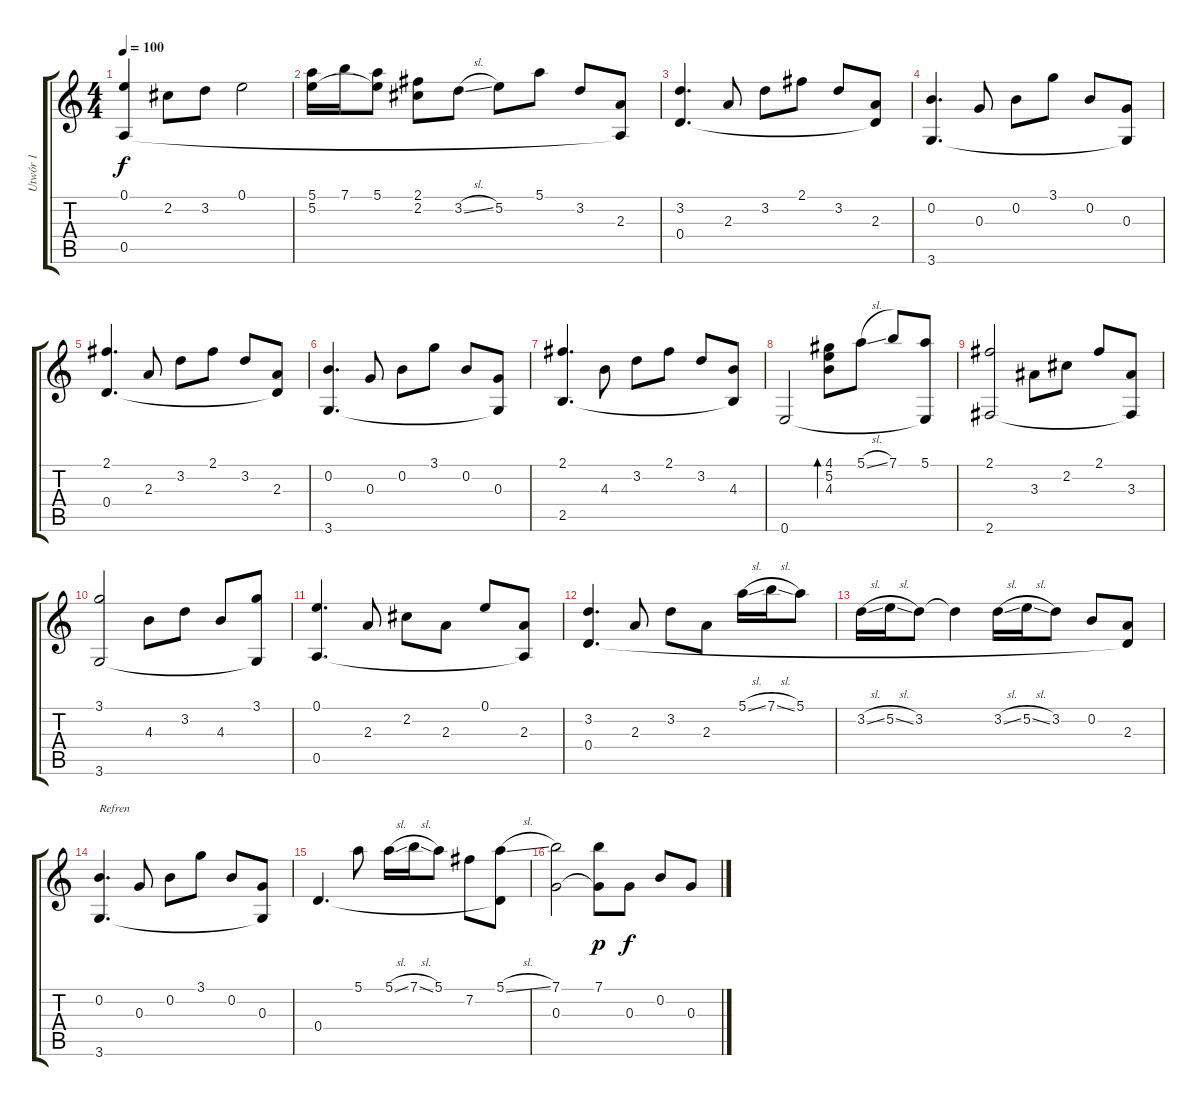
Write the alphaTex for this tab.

\track ("Utwór 1" "Utwór 1") {instrument acousticguitarnylon}
\staff {score tabs}
\tuning (E4 B3 G3 D3 A2 E2) {hide}
\ts (4 4)
\tempo 100
\clef g2
\ks c
(0.1 0.5).4{dy f} 2.2.8 3.2.8 0.1.2 |
(5.1 5.2).16 7.1.16 (5.1 5.2{t}).8 (2.1 2.2).8 3.2{sl}.8 5.2.8 5.1.8 3.2.8 (2.3 0.5{t}).8 |
(3.2 0.4).4{d} 2.3.8 3.2.8 2.1.8 3.2.8 (2.3 0.4{t}).8 |
(0.2 3.6).4{d} 0.3.8 0.2.8 3.1.8 0.2.8 (0.3 3.6{t}).8 |
(2.1 0.4).4{d} 2.3.8 3.2.8 2.1.8 3.2.8 (2.3 0.4{t}).8 |
(0.2 3.6).4{d} 0.3.8 0.2.8 3.1.8 0.2.8 (0.3 3.6{t}).8 |
(2.1 2.5).4{d} 4.3.8 3.2.8 2.1.8 3.2.8 (4.3 2.5{t}).8 |
0.6.2 (4.1 5.2 4.3).8{bd 240} 5.1{sl}.8 7.1.8 (5.1 0.6{t}).8 |
(2.1 2.6).2 3.3.8 2.2.8 2.1.8 (3.3 2.6{t}).8 |
(3.1 3.6).2 4.3.8 3.2.8 4.3.8 (3.1 3.6{t}).8 |
(0.1 0.5).4{d} 2.3.8 2.2.8 2.3.8 0.1.8 (2.3 0.5{t}).8 |
(3.2 0.4).4{d} 2.3.8 3.2.8 2.3.8 5.1{sl}.16 7.1{sl}.16 5.1.8 |
3.2{sl}.16 5.2{sl}.16 3.2.8 3.2{t}.4 3.2{sl}.16 5.2{sl}.16 3.2.8 0.2.8 (2.3 0.4{t}).8 |
(0.2 3.6).4{d txt "Refren"} 0.3.8 0.2.8 3.1.8 0.2.8 (0.3 3.6{t}).8 |
0.4.4{d} 5.1.8 5.1{sl}.16 7.1{sl}.16 5.1.8 7.2.8 (5.1{sl} 0.4{t}).8 |
(7.1 0.3).2 (7.1 0.3{t}).8{dy p} 0.3.8{dy f} 0.2.8 0.3.8
